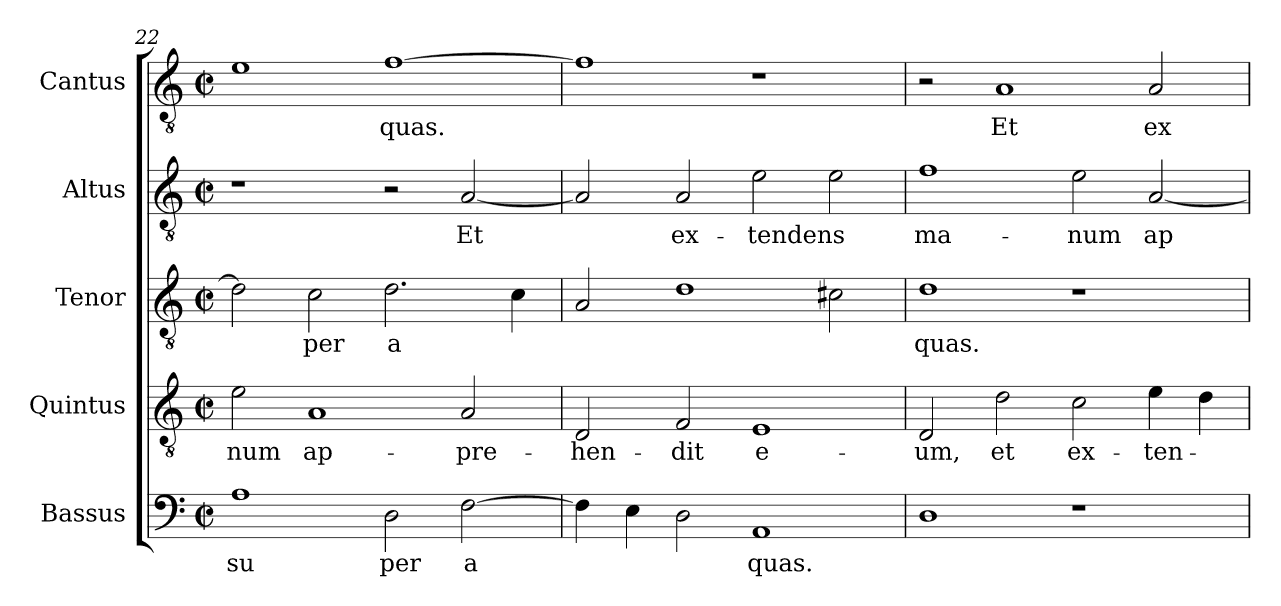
**kern	**text	**kern	**text	**kern	**text	**kern	**text	**kern	**text
*part5	*part5	*part4	*part4	*part3	*part3	*part2	*part2	*part1	*part1
*staff5	*staff5	*staff4	*staff4	*staff3	*staff3	*staff2	*staff2	*staff1	*staff1
*I"Bassus	*	*I"Quintus	*	*I"Tenor	*	*I"Altus	*	*I"Cantus	*
*clefF4	*	*clefGv2	*	*clefGv2	*	*clefGv2	*	*clefGv2	*
*M2/2	*	*M2/2	*	*M2/2	*	*M2/2	*	*M2/2	*
*met(c|)	*	*met(c|)	*	*met(c|)	*	*met(c|)	*	*met(c|)	*
=22	=22	=22	=22	=22	=22	=22	=22	=22	=22
!	!LO:LY:b:cj	!	!LO:LY:b:cj	!	!	!	!	!	!
1A	su	2e\	-num	2d\]	.	1r	.	1e	.
!	!	!	!LO:LY:b:cj	!	!LO:LY:b:cj	!	!	!	!
.	.	1A	ap-	2c\	per	.	.	.	.
!	!LO:LY:b:cj	!	!	!	!LO:LY:b:cj	!	!	!	!LO:LY:b
2D\	per	.	.	2.d\	a	2r	.	[>1f	quas.
!	!LO:LY:b:cj	!	!LO:LY:b:cj	!	!	!	!LO:LY:b:cj	!	!
[>2F\	a	2A/	-pre-	.	.	[<2A/	Et	.	.
.	.	.	.	4c\	.	.	.	.	.
=23	=23	=23	=23	=23	=23	=23	=23	=23	=23
!	!	!	!LO:LY:b:cj	!	!	!	!	!	!
4F\]	.	2D/	-hen-	2A/	.	2A/]	.	1f]	.
4E\	.	.	.	.	.	.	.	.	.
!	!	!	!LO:LY:b:cj	!	!	!	!LO:LY:b:cj	!	!
2D\	.	2F/	-dit	1d	.	2A/	ex-	.	.
!	!LO:LY:b	!	!LO:LY:b:cj	!	!	!	!LO:LY:b	!	!
1AA	quas.	1E	e-	.	.	2e\	-tendens	1r	.
.	.	.	.	2c#\	.	2e\	.	.	.
=24	=24	=24	=24	=24	=24	=24	=24	=24	=24
!	!	!	!LO:LY:b:cj	!	!LO:LY:b:cj	!	!LO:LY:b:cj	!	!
1D	.	2D/	-um,	1d	quas.	1f	ma-	2r	.
!	!	!	!LO:LY:b:cj	!	!	!	!	!	!LO:LY:b:cj
.	.	2d\	et	.	.	.	.	1A	Et
!	!	!	!LO:LY:b:cj	!	!	!	!LO:LY:b:cj	!	!
1r	.	2c\	ex-	1r	.	2e\	-num	.	.
!	!	!	!LO:LY:b	!	!	!	!LO:LY:b:cj	!	!LO:LY:b:cj
.	.	4e\	-ten-	.	.	[>2A/	ap-	2A/	ex
.	.	4d\	.	.	.	.	.	.	.
=	=	=	=	=	=	=	=	=	=
*-	*-	*-	*-	*-	*-	*-	*-	*-	*-
